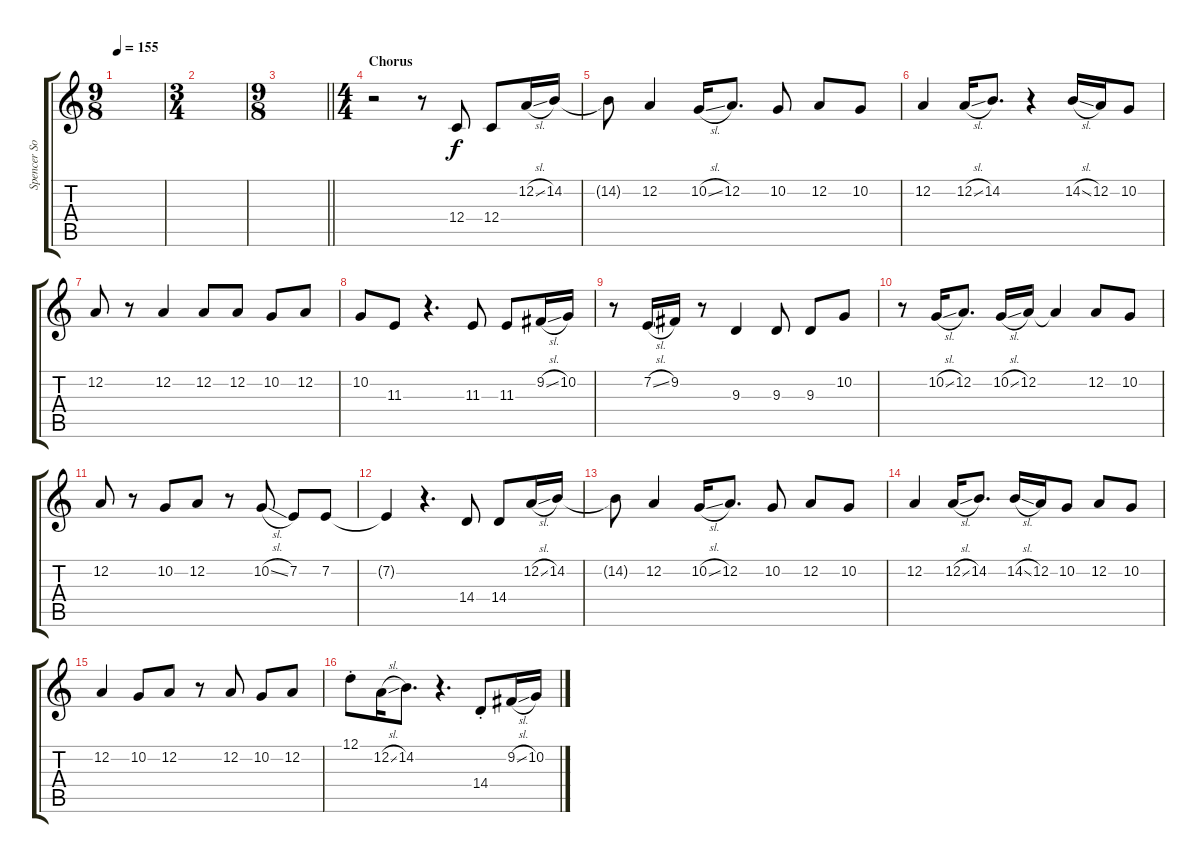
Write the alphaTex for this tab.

\track ("Spencer Sotelo - Vocals" "Spencer So") {instrument flute}
\staff {score tabs}
\tuning (D4 A3 F3 C3 G2 C2) {hide}
\ts (9 8)
\tempo 155
\clef g2
\ks c
|
\ts (3 4)
|
\ts (9 8)
\barLineRight lightlight
|
\ts (4 4)
\section ("" "Chorus")
r.2 r.8 12.4.8 12.4.8 12.2{sl}.16 14.2.16 |
14.2{t}.8 12.2.4 10.2{sl}.16 12.2.8{d} 10.2.8 12.2.8 10.2.8 |
12.2.4 12.2{sl}.16 14.2.8{d} r.4 14.2{sl}.16 12.2.16 10.2.8 |
12.2.8 r.8 12.2.4 12.2.8 12.2.8 10.2.8 12.2.8 |
10.2.8 11.3.8 r.4{d} 11.3.8 11.3.8 9.2{sl}.16 10.2.16 |
r.8 7.2{sl}.16 9.2.16 r.8 9.3.4 9.3.8 9.3.8 10.2.8 |
r.8 10.2{sl}.16 12.2.8{d} 10.2{sl}.16 12.2.16 12.2{t}.4 12.2.8 10.2.8 |
12.2.8 r.8 10.2.8 12.2.8 r.8 10.2{sl}.8 7.2.8 7.2.8 |
7.2{t}.4 r.4{d} 14.4.8 14.4.8 12.2{sl}.16 14.2.16 |
14.2{t}.8 12.2.4 10.2{sl}.16 12.2.8{d} 10.2.8 12.2.8 10.2.8 |
12.2.4 12.2{sl}.16 14.2.8{d} 14.2{sl}.16 12.2.16 10.2.8 12.2.8 10.2.8 |
12.2.4 10.2.8 12.2.8 r.8 12.2.8 10.2.8 12.2.8 |
12.1{st}.8 12.2{sl}.16 14.2.8{d} r.4{d} 14.4{st}.8 9.2{sl}.16 10.2.16
